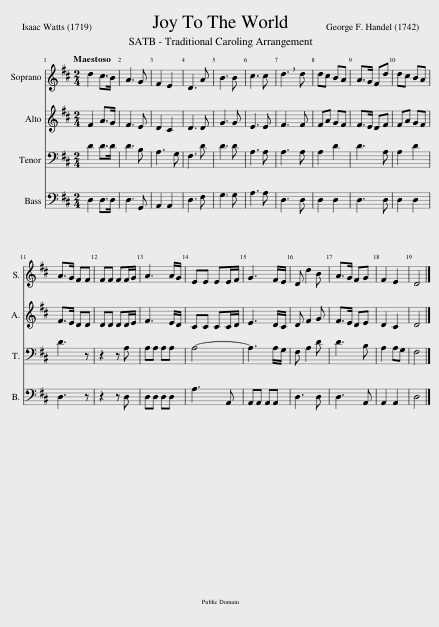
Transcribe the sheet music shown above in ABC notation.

X:1
%%score 1 2 3 4
L:1/8
Q:1/4=72
M:2/4
I:linebreak $
K:D
V:1 treble
V:2 treble
V:3 bass
V:4 bass
V:1
 d2 c>B | A3 G | F2 E2 | D3 A | B3 B | %5
 c3 c | !breath!d3 d | dc BA | A>G Fd | dc BA |$ %10
 A>G FF | FF FF/G/ | A3 A/G/ | EE EE/F/ | G3 F/E/ | %15
 D d2 B | A>G FG | F2 E2 | D4 |] %19
V:2
 F2 A>G | F3 E | D2 C2 | D3 D | G3 G | %5
 E3 E | F3 F | FA GF | F>E DF | FA GF |$ %10
 F>E DD | DD DD/E/ | F3 E/D/ | CC CC/D/ | E3 D/C/ | %15
 D F2 G | F>E DE | D2 C2 | D4 |] %19
V:3
 D2 D>D | D3 B, | A,3 G, | F,3 D | D3 D | %5
 A,3 A, | A,3 A, | A,2 D2 | D3 A, | A,2 D2 |$ %10
 D3 z | z2 z A, | A,A, A,A, | A,4- | A,3 A,/G,/ | %15
 F, A,2 D | D3 B, | A,2 A,G, | F,4 |] %19
V:4
 D,2 D,>D, | D,3 G,, | A,,2 A,,2 | D,3 F, | G,3 G, | %5
 A,3 A, | D,3 D, | D,2 D,2 | D,3 D, | D,2 D,2 |$ %10
 D,3 z | z2 z D, | D,D, D,D, | A,3 A,, | A,,A,, A,,A,, | %15
 D,3 D, | D,3 A,, | A,,2 A,,2 | D,4 |] %19
